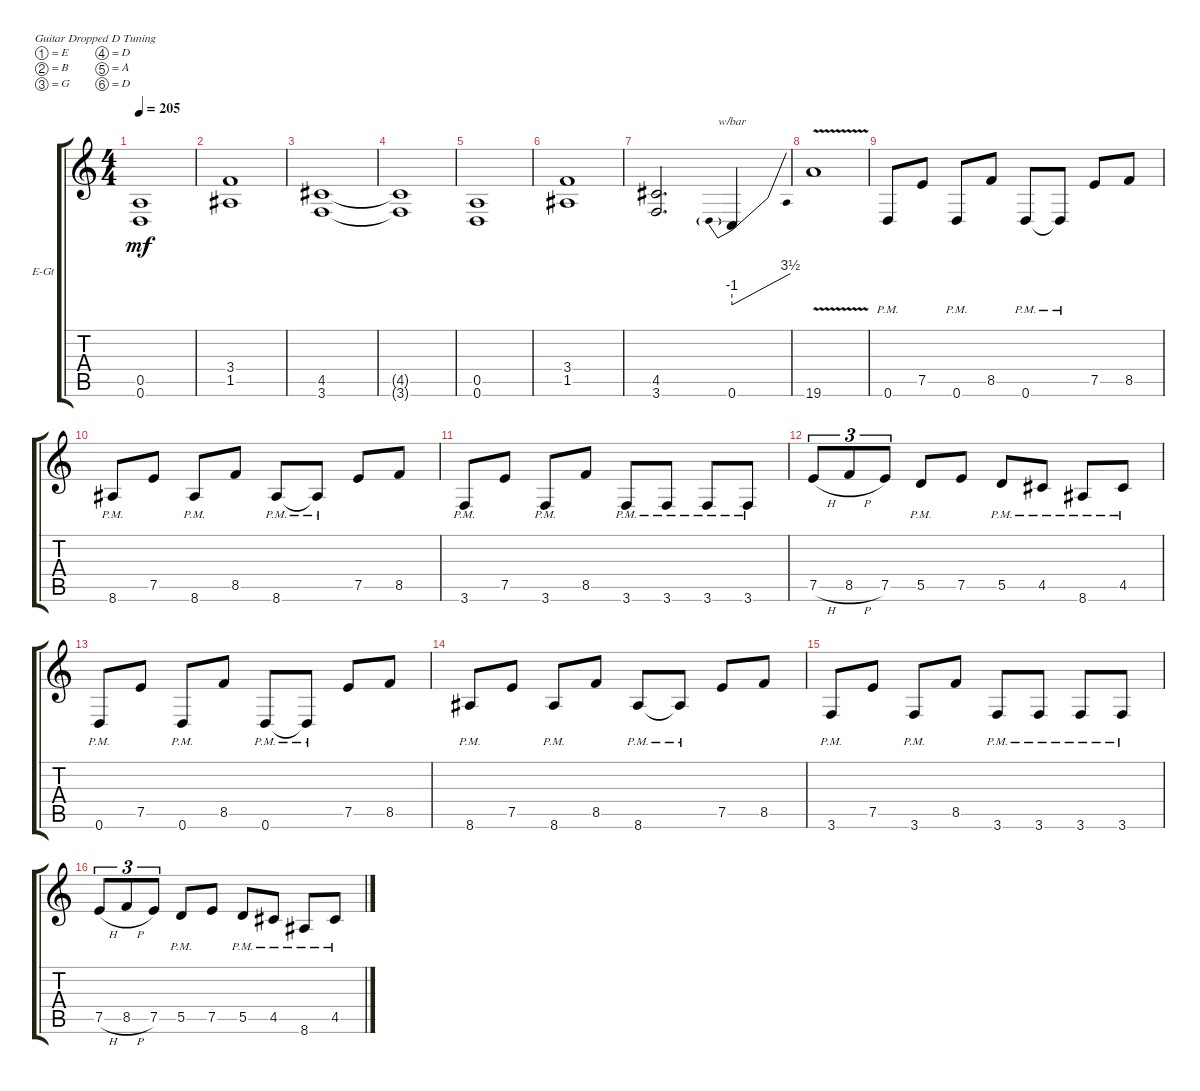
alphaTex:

\defaultSystemsLayout 4
\bracketExtendMode groupsimilarinstruments
\firstSystemTrackNameOrientation horizontal
\otherSystemsTrackNameOrientation horizontal
\track ("left" "E-Gt") {instrument overdrivenguitar}
\staff {score tabs}
\tuning (E4 B3 G3 D3 A2 D2)
\ts (4 4)
\tempo 205
\clef g2
\ks c
(0.5 0.6).1{dy mf} |
(1.5 3.4).1 |
(3.6 4.5).1 |
(4.5{t} 3.6{t}).1 |
(0.5 0.6).1 |
(1.5 3.4).1 |
(3.6 4.5).2{d} 0.6.4{tbe (predivedive default 0 -4 60 14)} |
19.6{v}.1 |
0.6{pm}.8 7.5.8 0.6{pm}.8 8.5.8 0.6{pm}.8 0.6{pm t}.8 7.5.8 8.5.8 |
8.6{pm}.8 7.5.8 8.6{pm}.8 8.5.8 8.6{pm}.8 8.6{pm t}.8 7.5.8 8.5.8 |
3.6{pm}.8 7.5.8 3.6{pm}.8 8.5.8 3.6{pm}.8 3.6{pm}.8 3.6{pm}.8 3.6{pm}.8 |
7.5{h}.8{tu (3 2)} 8.5{h}.8{tu (3 2)} 7.5.8{tu (3 2)} 5.5{pm}.8 7.5.8 5.5{pm}.8 4.5{pm}.8 8.6{pm}.8 4.5{pm}.8 |
0.6{pm}.8 7.5.8 0.6{pm}.8 8.5.8 0.6{pm}.8 0.6{pm t}.8 7.5.8 8.5.8 |
8.6{pm}.8 7.5.8 8.6{pm}.8 8.5.8 8.6{pm}.8 8.6{pm t}.8 7.5.8 8.5.8 |
3.6{pm}.8 7.5.8 3.6{pm}.8 8.5.8 3.6{pm}.8 3.6{pm}.8 3.6{pm}.8 3.6{pm}.8 |
7.5{h}.8{tu (3 2)} 8.5{h}.8{tu (3 2)} 7.5.8{tu (3 2)} 5.5{pm}.8 7.5.8 5.5{pm}.8 4.5{pm}.8 8.6{pm}.8 4.5{pm}.8
